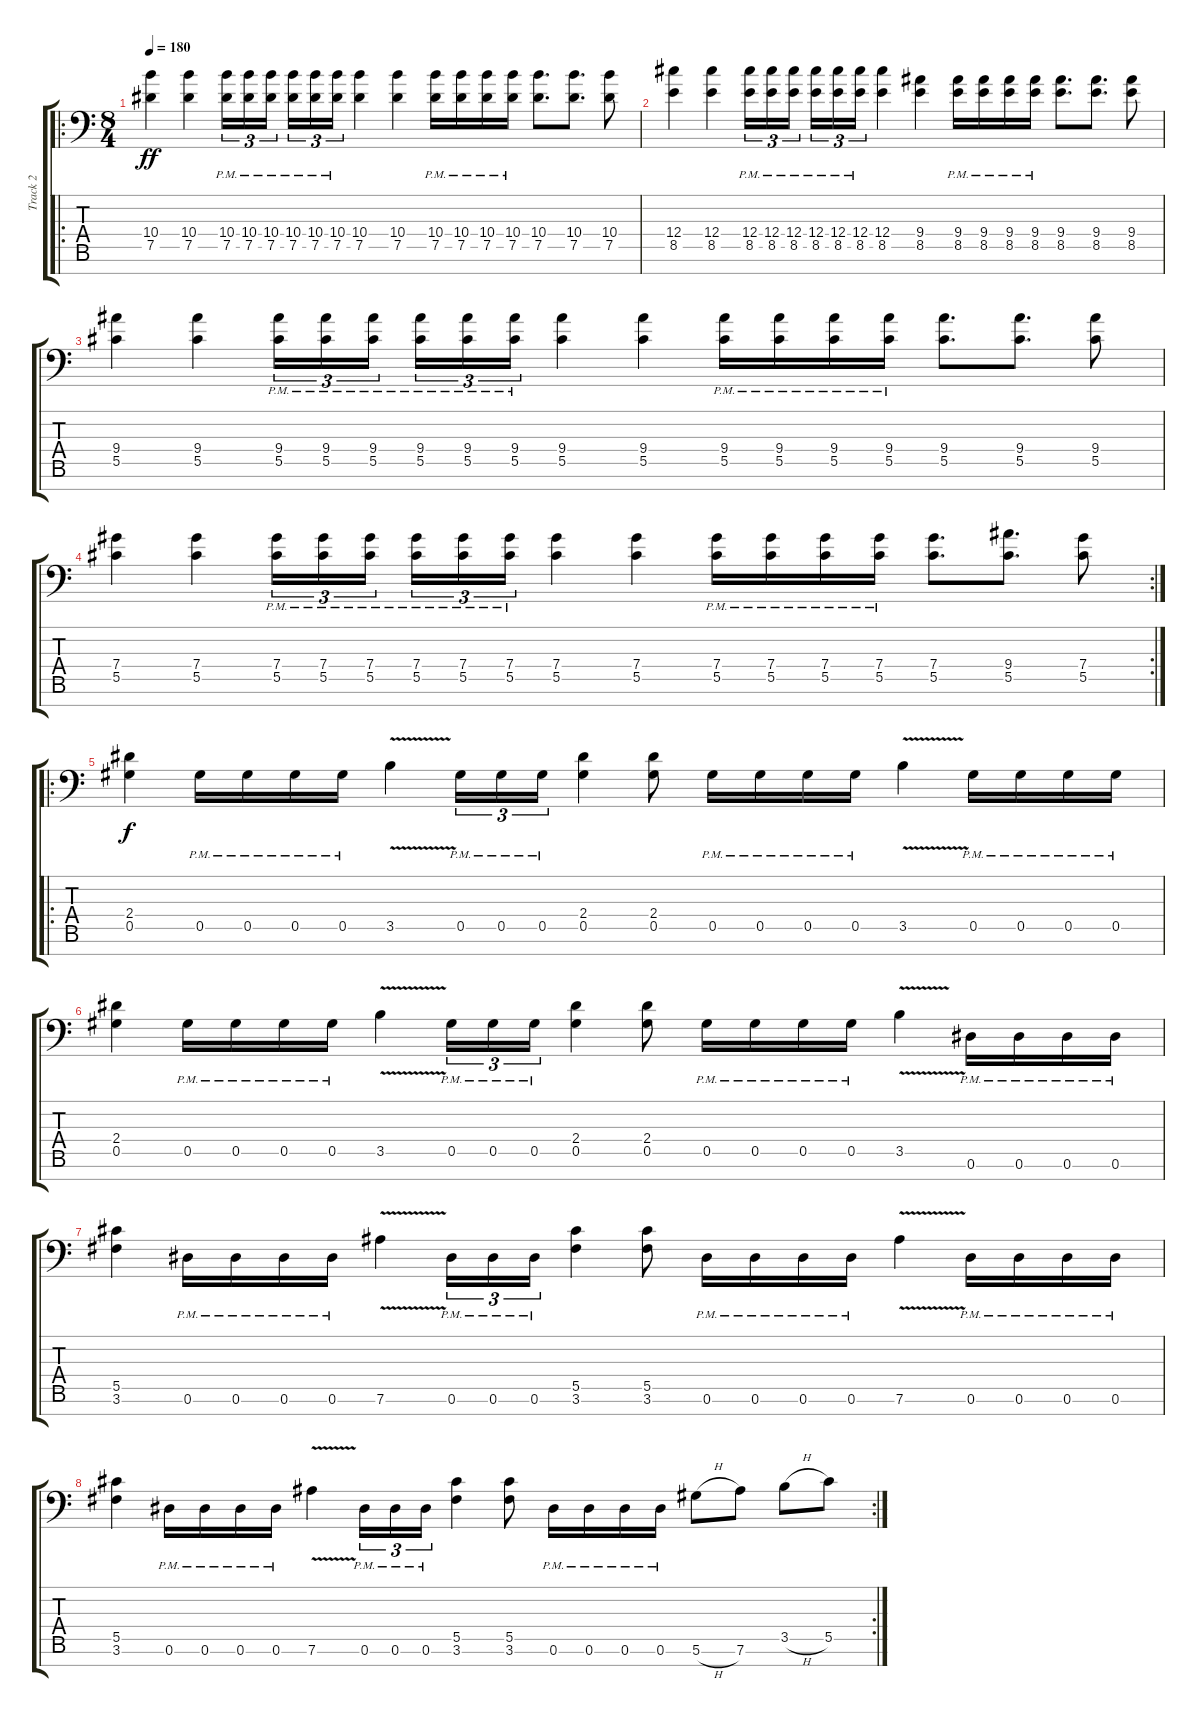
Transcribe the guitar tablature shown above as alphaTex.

\track ("Track 2" "Track 2") {instrument distortionguitar}
\staff {score tabs}
\tuning (Eb4 Bb3 Gb3 Db3 Ab2 Eb2 Ab1) {hide}
\ro
\ts (8 4)
\tempo 180
\clef f4
\ks c
(10.4 7.5).4{dy ff} (10.4 7.5).4 (10.4{pm} 7.5{pm}).16{tu (3 2)} (10.4{pm} 7.5{pm}).16{tu (3 2)} (10.4{pm} 7.5{pm}).16{tu (3 2) beam splitsecondary} (10.4{pm} 7.5{pm}).16{tu (3 2)} (10.4{pm} 7.5{pm}).16{tu (3 2)} (10.4{pm} 7.5{pm}).16{tu (3 2)} (10.4 7.5).4 (10.4 7.5).4 (10.4{pm} 7.5{pm}).16 (10.4{pm} 7.5{pm}).16 (10.4{pm} 7.5{pm}).16 (10.4{pm} 7.5{pm}).16 (10.4 7.5).8{d} (10.4 7.5).8{d} (10.4 7.5).8 |
(12.4 8.5).4 (12.4 8.5).4 (12.4{pm} 8.5{pm}).16{tu (3 2)} (12.4{pm} 8.5{pm}).16{tu (3 2)} (12.4{pm} 8.5{pm}).16{tu (3 2) beam splitsecondary} (12.4{pm} 8.5{pm}).16{tu (3 2)} (12.4{pm} 8.5{pm}).16{tu (3 2)} (12.4{pm} 8.5{pm}).16{tu (3 2)} (12.4 8.5).4 (9.4 8.5).4 (9.4{pm} 8.5{pm}).16 (9.4{pm} 8.5{pm}).16 (9.4{pm} 8.5{pm}).16 (9.4{pm} 8.5{pm}).16 (9.4 8.5).8{d} (9.4 8.5).8{d} (9.4 8.5).8 |
(9.4 5.5).4 (9.4 5.5).4 (9.4{pm} 5.5{pm}).16{tu (3 2)} (9.4{pm} 5.5{pm}).16{tu (3 2)} (9.4{pm} 5.5{pm}).16{tu (3 2) beam splitsecondary} (9.4{pm} 5.5{pm}).16{tu (3 2)} (9.4{pm} 5.5{pm}).16{tu (3 2)} (9.4{pm} 5.5{pm}).16{tu (3 2)} (9.4 5.5).4 (9.4 5.5).4 (9.4{pm} 5.5{pm}).16 (9.4{pm} 5.5{pm}).16 (9.4{pm} 5.5{pm}).16 (9.4{pm} 5.5{pm}).16 (9.4 5.5).8{d} (9.4 5.5).8{d} (9.4 5.5).8 |
\rc 2
(7.4 5.5).4 (7.4 5.5).4 (7.4{pm} 5.5{pm}).16{tu (3 2)} (7.4{pm} 5.5{pm}).16{tu (3 2)} (7.4{pm} 5.5{pm}).16{tu (3 2) beam splitsecondary} (7.4{pm} 5.5{pm}).16{tu (3 2)} (7.4{pm} 5.5{pm}).16{tu (3 2)} (7.4{pm} 5.5{pm}).16{tu (3 2)} (7.4 5.5).4 (7.4 5.5).4 (7.4{pm} 5.5{pm}).16 (7.4{pm} 5.5{pm}).16 (7.4{pm} 5.5{pm}).16 (7.4{pm} 5.5{pm}).16 (7.4 5.5).8{d} (9.4 5.5).8{d} (7.4 5.5).8 |
\ro
(2.4 0.5).4{dy f} 0.5{pm}.16 0.5{pm}.16 0.5{pm}.16 0.5{pm}.16 3.5{v}.4 0.5{pm}.16{tu (3 2)} 0.5{pm}.16{tu (3 2)} 0.5{pm}.16{tu (3 2)} (2.4 0.5).4 (2.4 0.5).8 0.5{pm}.16 0.5{pm}.16 0.5{pm}.16 0.5{pm}.16 3.5{v}.4 0.5{pm}.16 0.5{pm}.16 0.5{pm}.16 0.5{pm}.16 |
(2.4 0.5).4 0.5{pm}.16 0.5{pm}.16 0.5{pm}.16 0.5{pm}.16 3.5{v}.4 0.5{pm}.16{tu (3 2)} 0.5{pm}.16{tu (3 2)} 0.5{pm}.16{tu (3 2)} (2.4 0.5).4 (2.4 0.5).8 0.5{pm}.16 0.5{pm}.16 0.5{pm}.16 0.5{pm}.16 3.5{v}.4 0.6{pm}.16 0.6{pm}.16 0.6{pm}.16 0.6{pm}.16 |
(5.5 3.6).4 0.6{pm}.16 0.6{pm}.16 0.6{pm}.16 0.6{pm}.16 7.6{v}.4 0.6{pm}.16{tu (3 2)} 0.6{pm}.16{tu (3 2)} 0.6{pm}.16{tu (3 2)} (5.5 3.6).4 (5.5 3.6).8 0.6{pm}.16 0.6{pm}.16 0.6{pm}.16 0.6{pm}.16 7.6{v}.4 0.6{pm}.16 0.6{pm}.16 0.6{pm}.16 0.6{pm}.16 |
\rc 2
(5.5 3.6).4 0.6{pm}.16 0.6{pm}.16 0.6{pm}.16 0.6{pm}.16 7.6{v}.4 0.6{pm}.16{tu (3 2)} 0.6{pm}.16{tu (3 2)} 0.6{pm}.16{tu (3 2)} (5.5 3.6).4 (5.5 3.6).8 0.6{pm}.16 0.6{pm}.16 0.6{pm}.16 0.6{pm}.16 5.6{h}.8 7.6.8 3.5{h}.8 5.5.8
